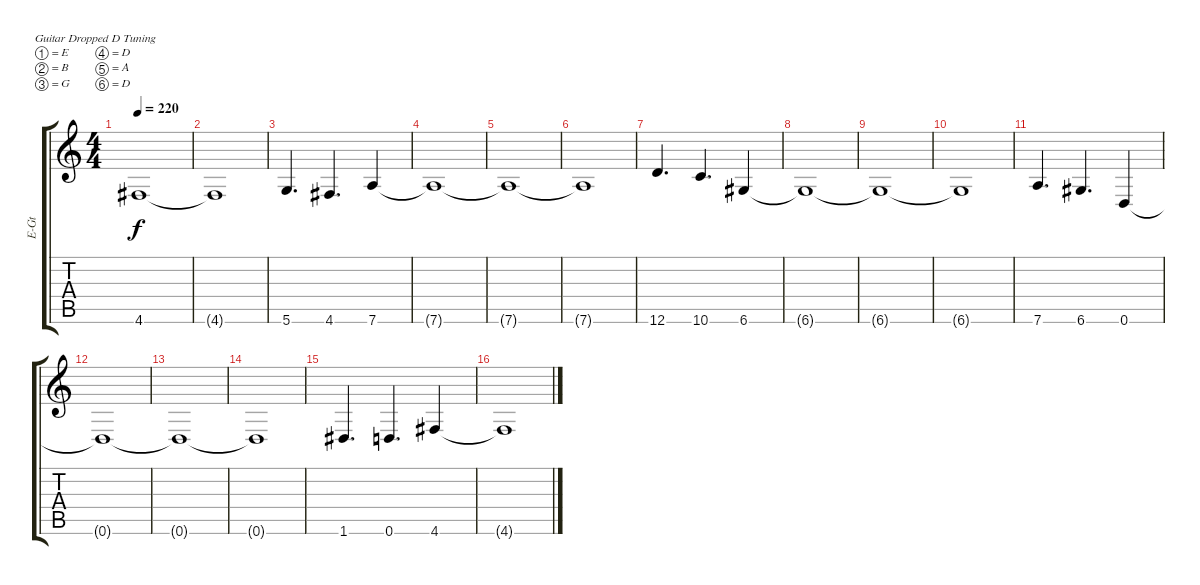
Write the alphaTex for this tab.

\bracketExtendMode groupsimilarinstruments
\otherSystemsTrackNameOrientation horizontal
\track ("Guitar 1" "E-Gt") {instrument distortionguitar}
\staff {score tabs}
\tuning (E4 B3 G3 D3 A2 D2)
\ts (4 4)
\tempo 220
\clef g2
\ks c
4.6{t acc #}.1{dy f beam Up} |
4.6{t acc #}.1{beam Up} |
5.6.4{d beam Up} 4.6{acc #}.4{d beam Up} 7.6.4{beam Up} |
7.6{t}.1{beam Up} |
7.6{t}.1{beam Up} |
7.6{t}.1{beam Up} |
12.6.4{d beam Up} 10.6.4{d beam Up} 6.6{acc #}.4{beam Up} |
6.6{t acc #}.1{beam Up} |
6.6{t acc #}.1{beam Up} |
6.6{t acc #}.1{beam Up} |
7.6.4{d beam Up} 6.6{acc #}.4{d beam Up} 0.6.4{beam Up} |
0.6{t}.1{beam Up} |
0.6{t}.1{beam Up} |
0.6{t}.1{beam Up} |
1.6{acc #}.4{d beam Up} 0.6.4{d beam Up} 4.6{acc #}.4{beam Up} |
4.6{t acc #}.1{beam Up}
